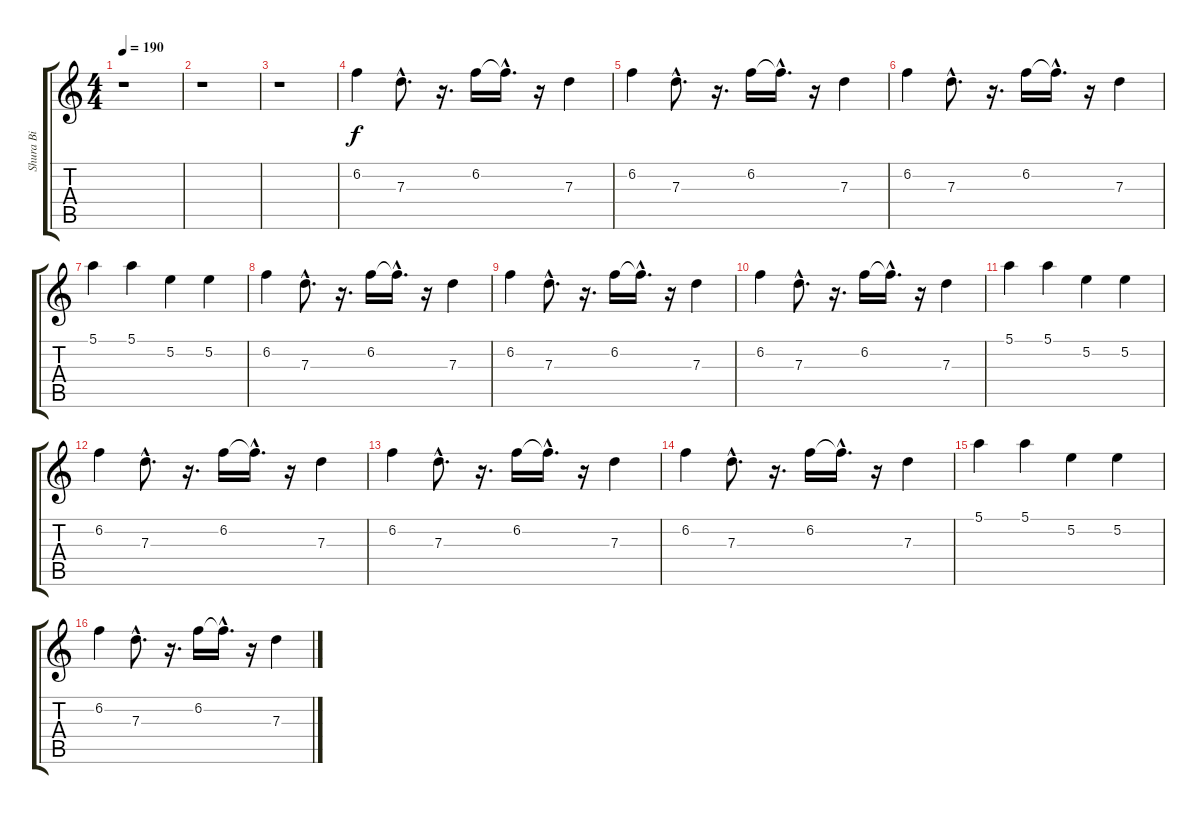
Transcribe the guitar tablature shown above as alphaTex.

\track ("Shura Bi" "Shura Bi") {instrument distortionguitar}
\staff {score tabs}
\tuning (E4 B3 G3 D3 A2 E2) {hide}
\ts (4 4)
\tempo 190
\clef g2
\ks c
r.1{dy f} |
r.1 |
r.1 |
6.2.4 7.3{hac}.8{d} r.16{d} 6.2.16 6.2{hac t}.16{d} r.16 7.3.4 |
6.2.4 7.3{hac}.8{d} r.16{d} 6.2.16 6.2{hac t}.16{d} r.16 7.3.4 |
6.2.4 7.3{hac}.8{d} r.16{d} 6.2.16 6.2{hac t}.16{d} r.16 7.3.4 |
5.1.4 5.1.4 5.2.4 5.2.4 |
6.2.4 7.3{hac}.8{d} r.16{d} 6.2.16 6.2{hac t}.16{d} r.16 7.3.4 |
6.2.4 7.3{hac}.8{d} r.16{d} 6.2.16 6.2{hac t}.16{d} r.16 7.3.4 |
6.2.4 7.3{hac}.8{d} r.16{d} 6.2.16 6.2{hac t}.16{d} r.16 7.3.4 |
5.1.4 5.1.4 5.2.4 5.2.4 |
6.2.4 7.3{hac}.8{d} r.16{d} 6.2.16 6.2{hac t}.16{d} r.16 7.3.4 |
6.2.4 7.3{hac}.8{d} r.16{d} 6.2.16 6.2{hac t}.16{d} r.16 7.3.4 |
6.2.4 7.3{hac}.8{d} r.16{d} 6.2.16 6.2{hac t}.16{d} r.16 7.3.4 |
5.1.4 5.1.4 5.2.4 5.2.4 |
6.2.4 7.3{hac}.8{d} r.16{d} 6.2.16 6.2{hac t}.16{d} r.16 7.3.4
